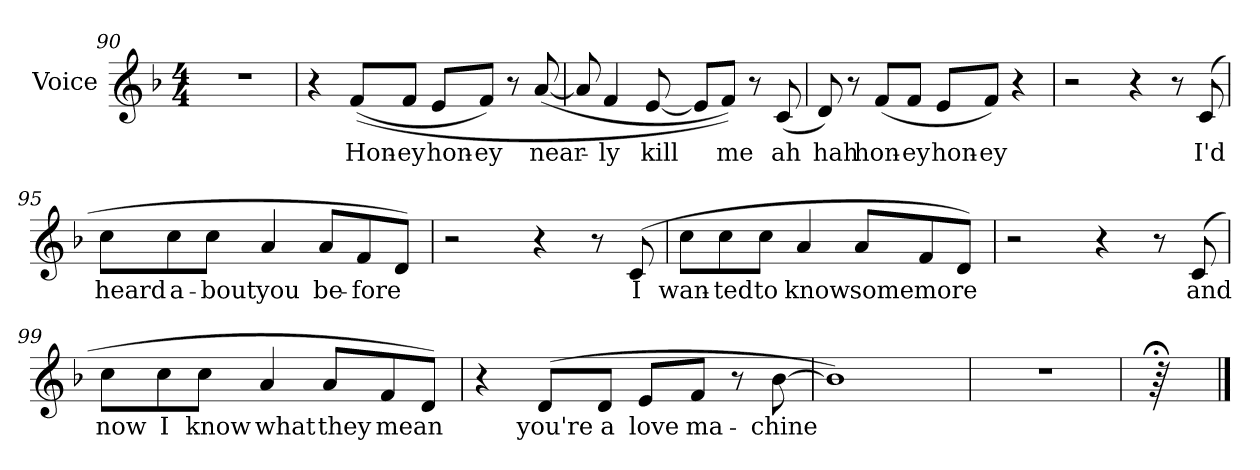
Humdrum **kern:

**kern	**text
*part1	*part1
*staff1	*staff1
*I"Voice	*
*I'Voice	*
*clefG2	*
*k[b-]	*
*F:	*
*M4/4	*
=90	=90
1r	.
!!LO:LB:g=z
=91	=91
4r	.
!	!LO:LY:b:color=#000000
((8fi/L	Hon-
!	!LO:LY:b:color=#000000
8fi/J	-ey
!	!LO:LY:b:color=#000000
8ei/L	hon-
!	!LO:LY:b:color=#000000
8fi/J)	-ey
8r	.
!	!LO:LY:b:color=#000000
([8ai/	near-
=92	=92
8ai/]	.
!	!LO:LY:b:color=#000000
4fi/	-ly
!	!LO:LY:b:color=#000000
[8ei/	kill
8ei/L]	.
!	!LO:LY:b:color=#000000
8fi/J))	me
8r	.
!	!LO:LY:b:color=#000000
(8ci/	ah
=93	=93
!	!LO:LY:b:color=#000000
8di/)	hah
8r	.
!	!LO:LY:b:color=#000000
(8fi/L	hon-
!	!LO:LY:b:color=#000000
8fi/J	-ey
!	!LO:LY:b:color=#000000
8ei/L	hon-
!	!LO:LY:b:color=#000000
8fi/J)	-ey
4r	.
=94	=94
2r	.
4r	.
8r	.
!	!LO:LY:b:color=#000000
(8ci/	I'd
!!LO:LB:g=z
=95	=95
!	!LO:LY:b:color=#000000
8cci\L	heard
!	!LO:LY:b:color=#000000
8cci\	a-
!	!LO:LY:b:color=#000000
8cci\J	-bout
!	!LO:LY:b:color=#000000
4ai/	you
!	!LO:LY:b:color=#000000
8ai/L	be-
!	!LO:LY:b:color=#000000
8fi/	-fore
8di/J)	.
=96	=96
2r	.
4r	.
8r	.
!	!LO:LY:b:color=#000000
(8ci/	I
=97	=97
!	!LO:LY:b:color=#000000
8cci\L	wan-
!	!LO:LY:b:color=#000000
8cci\	-ted
!	!LO:LY:b:color=#000000
8cci\J	to
!	!LO:LY:b:color=#000000
4ai/	know
!	!LO:LY:b:color=#000000
8ai/L	some
!	!LO:LY:b:color=#000000
8fi/	more
8di/J)	.
=98	=98
2r	.
4r	.
8r	.
!	!LO:LY:b:color=#000000
(8ci/	and
!!LO:LB:g=z
=99	=99
!	!LO:LY:b:color=#000000
8cci\L	now
!	!LO:LY:b:color=#000000
8cci\	I
!	!LO:LY:b:color=#000000
8cci\J	know
!	!LO:LY:b:color=#000000
4ai/	what
!	!LO:LY:b:color=#000000
8ai/L	they
!	!LO:LY:b:color=#000000
8fi/	mean
8di/J)	.
=100	=100
4r	.
!	!LO:LY:b:color=#000000
(8di/L	you're
!	!LO:LY:b:color=#000000
8di/J	a
!	!LO:LY:b:color=#000000
8ei/L	love
!	!LO:LY:b:color=#000000
8fi/J	ma-
8r	.
!	!LO:LY:b:color=#000000
[8b-i\	-chine
=101	=101
1b-i])	.
=102	=102
1r	.
=102X1	=102X1
64r;<	.
==	==
*-	*-
